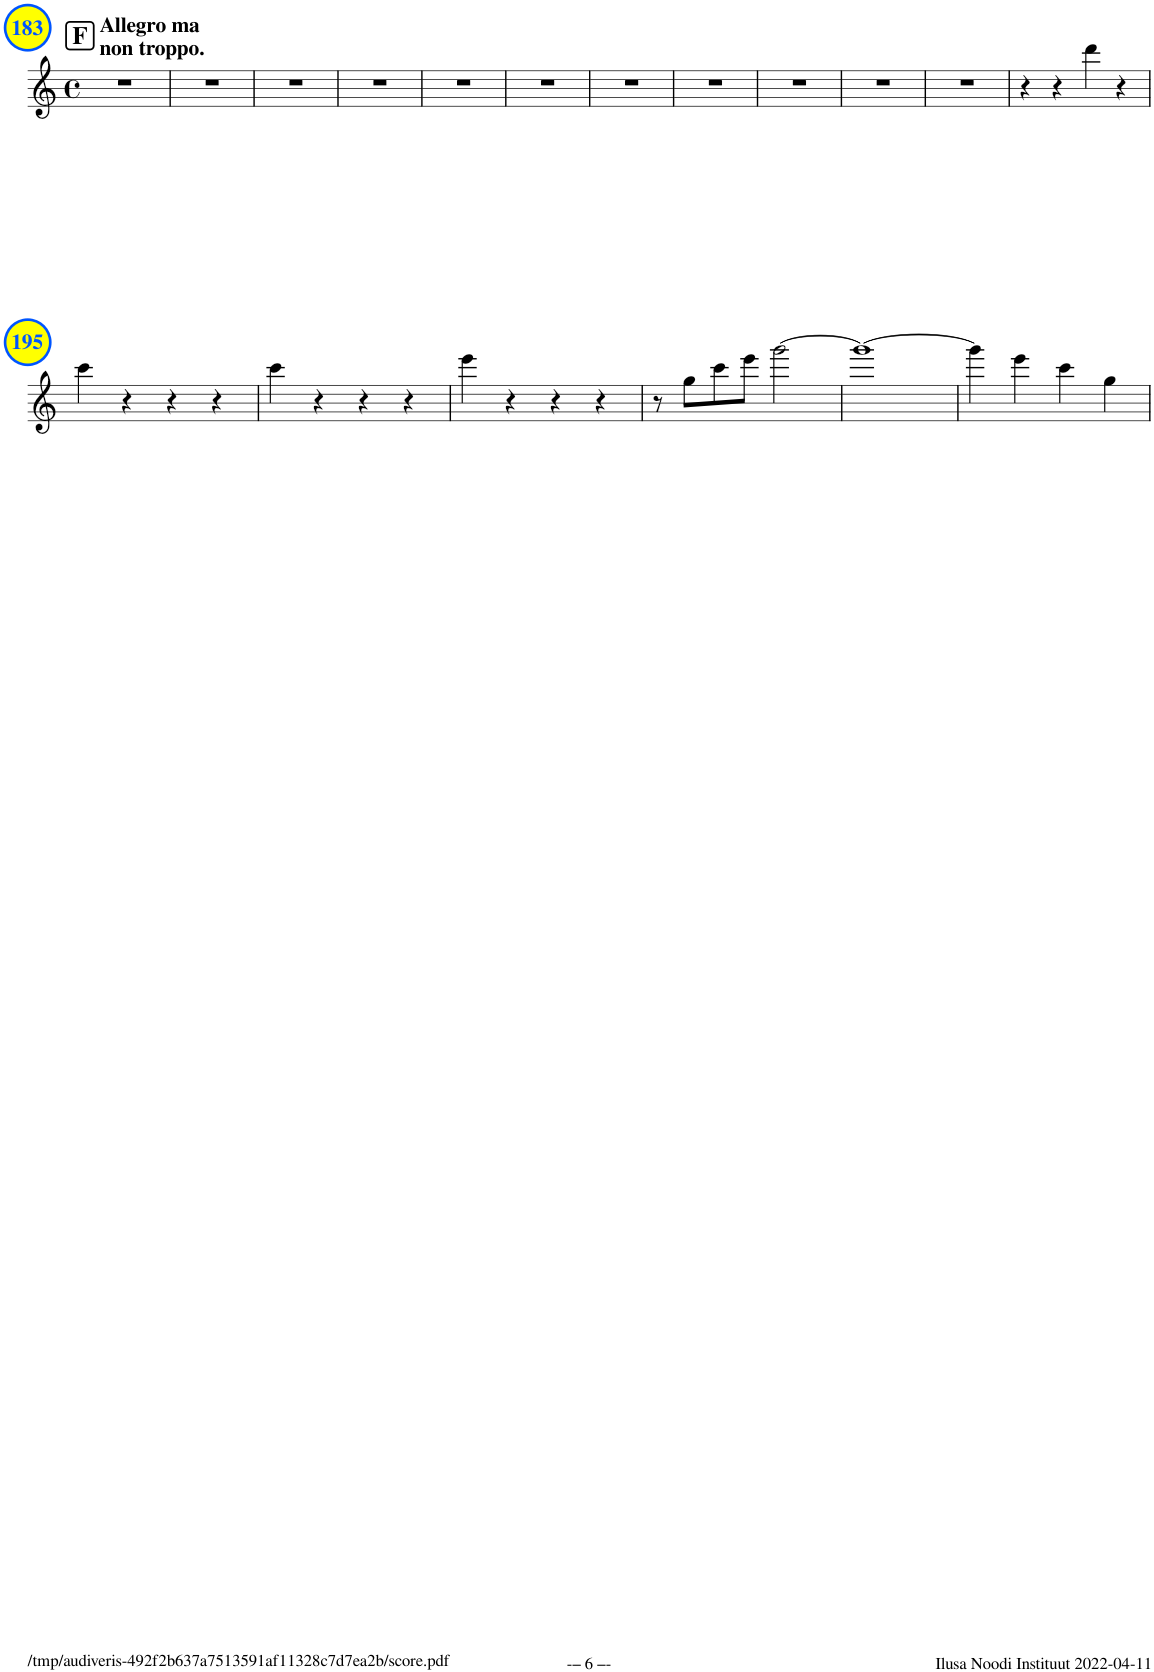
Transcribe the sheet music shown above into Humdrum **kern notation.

**kern
*part1
*staff1
*I"Voice
!!LO:PB:g=z
*clefG2
*k[]
*M4/4
*met(c)
!!LO:REH:place=s1:a:B:cj:fs=14:t=F
=183
!LO:TX:a:B:t=Allegro ma
!LO:TX:a:t=non troppo.
1r
=184
1r
=185
1r
=186
1r
=187
1r
=188
1r
=189
1r
=190
1r
=191
1r
=192
1r
=193
1r
=194
4r
4r
4ddd\
4r
!!LO:LB:g=z
=195
4ccc\
4r
4r
4r
=196
4ccc\
4r
4r
4r
=197
4eee\
4r
4r
4r
=198
8r
8gg\L
8ccc\
8eee\J
[2ggg\
=199
1ggg_
=200
4ggg\]
4eee\
4ccc\
4gg\
=
*-
